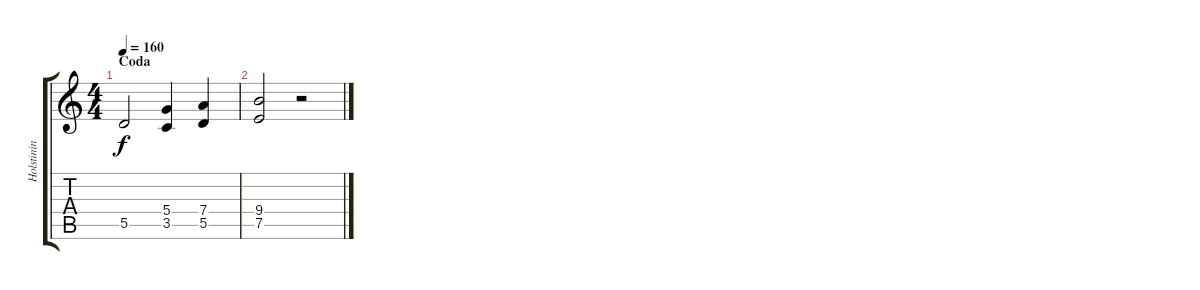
\track ("Holstinin" "Holstinin") {instrument distortionguitar}
\staff {score tabs}
\tuning (E4 B3 G3 D3 A2 E2) {hide}
\ts (4 4)
\section ("" "Coda")
\tempo 160
\clef g2
\ks c
5.5{t}.2{dy f} (5.4 3.5).4 (7.4 5.5).4 |
(9.4 7.5).2 r.2
